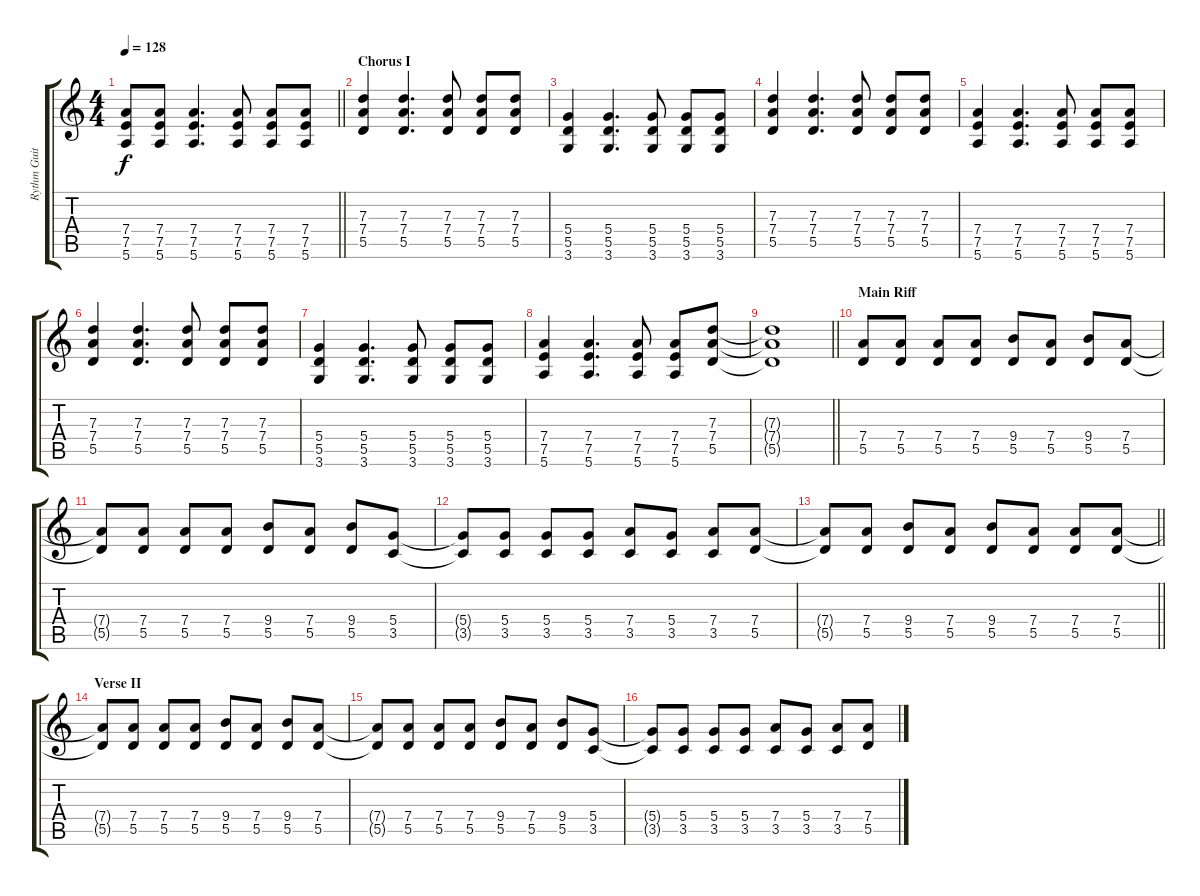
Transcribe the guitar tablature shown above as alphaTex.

\track ("Rythm Guitar" "Rythm Guit") {instrument overdrivenguitar}
\staff {score tabs}
\tuning (E4 B3 G3 D3 A2 E2) {hide}
\ts (4 4)
\tempo 128
\clef g2
\barLineRight lightlight
\ks c
(7.4{t} 7.5{t} 5.6{t}).8{dy f} (7.4 7.5 5.6).8 (7.4 7.5 5.6).4{d} (7.4 7.5 5.6).8 (7.4 7.5 5.6).8 (7.4 7.5 5.6).8 |
\section ("" "Chorus I")
(7.3 7.4 5.5).4 (7.3 7.4 5.5).4{d} (7.3 7.4 5.5).8 (7.3 7.4 5.5).8 (7.3 7.4 5.5).8 |
(5.4 5.5 3.6).4 (5.4 5.5 3.6).4{d} (5.4 5.5 3.6).8 (5.4 5.5 3.6).8 (5.4 5.5 3.6).8 |
(7.3 7.4 5.5).4 (7.3 7.4 5.5).4{d} (7.3 7.4 5.5).8 (7.3 7.4 5.5).8 (7.3 7.4 5.5).8 |
(7.4 7.5 5.6).4 (7.4 7.5 5.6).4{d} (7.4 7.5 5.6).8 (7.4 7.5 5.6).8 (7.4 7.5 5.6).8 |
(7.3 7.4 5.5).4 (7.3 7.4 5.5).4{d} (7.3 7.4 5.5).8 (7.3 7.4 5.5).8 (7.3 7.4 5.5).8 |
(5.4 5.5 3.6).4 (5.4 5.5 3.6).4{d} (5.4 5.5 3.6).8 (5.4 5.5 3.6).8 (5.4 5.5 3.6).8 |
(7.4 7.5 5.6).4 (7.4 7.5 5.6).4{d} (7.4 7.5 5.6).8 (7.4 7.5 5.6).8 (7.3 7.4 5.5).8 |
\barLineRight lightlight
(7.3{t} 7.4{t} 5.5{t}).1 |
\section ("" "Main Riff")
(7.4 5.5).8 (7.4 5.5).8 (7.4 5.5).8 (7.4 5.5).8 (9.4 5.5).8 (7.4 5.5).8 (9.4 5.5).8 (7.4 5.5).8 |
(7.4{t} 5.5{t}).8 (7.4 5.5).8 (7.4 5.5).8 (7.4 5.5).8 (9.4 5.5).8 (7.4 5.5).8 (9.4 5.5).8 (5.4 3.5).8 |
(5.4{t} 3.5{t}).8 (5.4 3.5).8 (5.4 3.5).8 (5.4 3.5).8 (7.4 3.5).8 (5.4 3.5).8 (7.4 3.5).8 (7.4 5.5).8 |
\barLineRight lightlight
(7.4{t} 5.5{t}).8 (7.4 5.5).8 (9.4 5.5).8 (7.4 5.5).8 (9.4 5.5).8 (7.4 5.5).8 (7.4 5.5).8 (7.4 5.5).8 |
\section ("" "Verse II")
(7.4{t} 5.5{t}).8 (7.4 5.5).8 (7.4 5.5).8 (7.4 5.5).8 (9.4 5.5).8 (7.4 5.5).8 (9.4 5.5).8 (7.4 5.5).8 |
(7.4{t} 5.5{t}).8 (7.4 5.5).8 (7.4 5.5).8 (7.4 5.5).8 (9.4 5.5).8 (7.4 5.5).8 (9.4 5.5).8 (5.4 3.5).8 |
(5.4{t} 3.5{t}).8 (5.4 3.5).8 (5.4 3.5).8 (5.4 3.5).8 (7.4 3.5).8 (5.4 3.5).8 (7.4 3.5).8 (7.4 5.5).8
